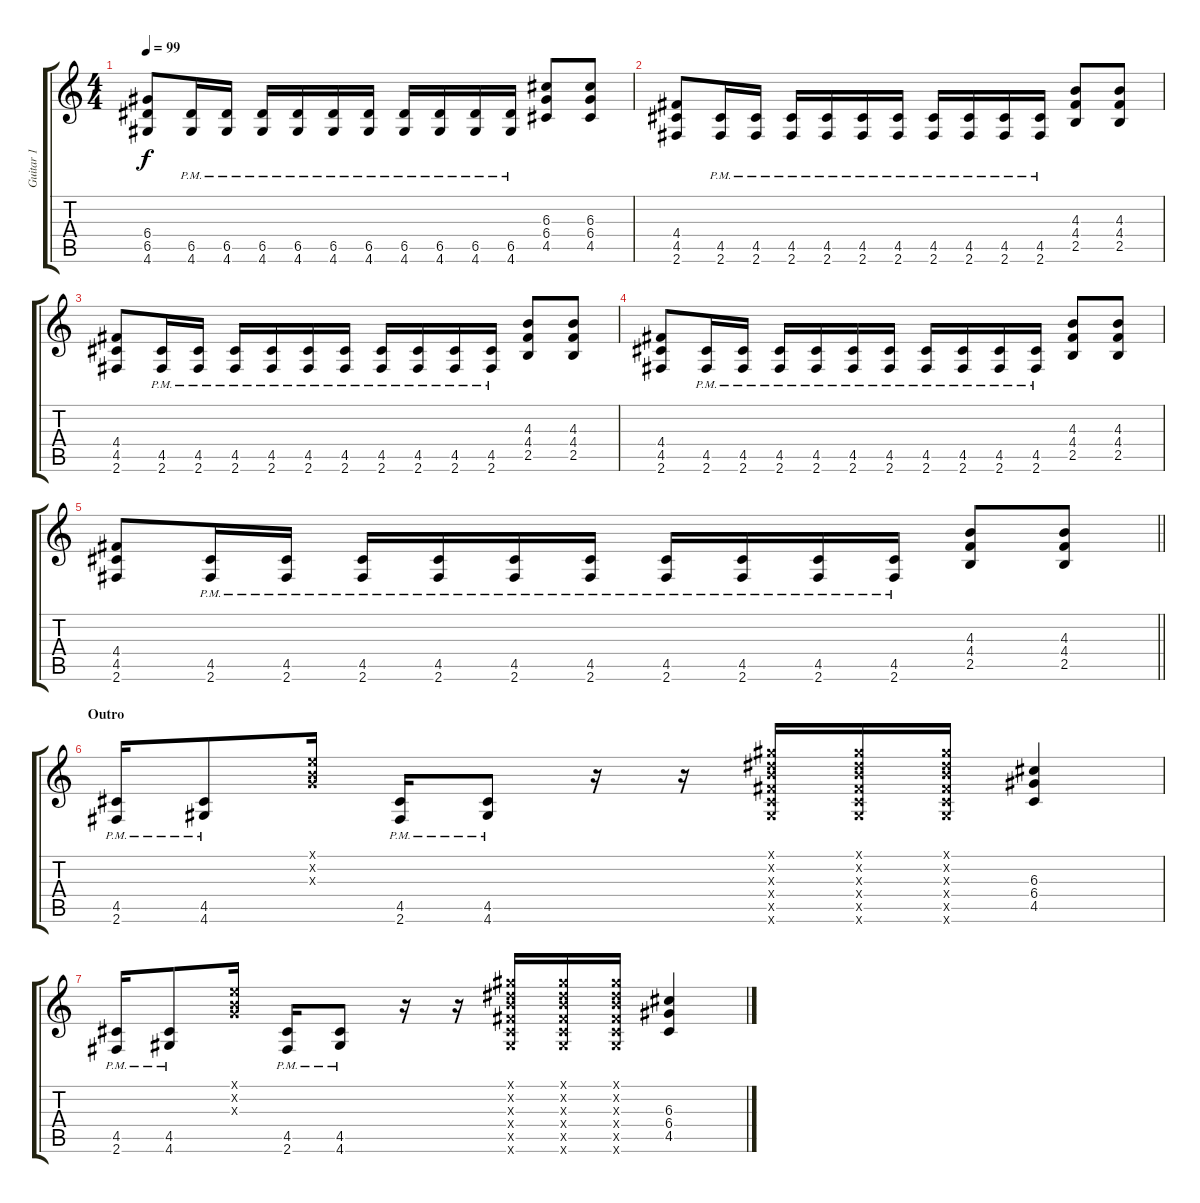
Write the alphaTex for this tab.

\track ("Guitar 1" "Guitar 1") {instrument distortionguitar}
\staff {score tabs}
\tuning (E4 B3 G3 D3 A2 E2) {hide}
\ts (4 4)
\tempo 99
\clef g2
\ks c
(6.4 6.5 4.6).8{dy f} (6.5{pm} 4.6{pm}).16 (6.5{pm} 4.6{pm}).16 (6.5{pm} 4.6{pm}).16 (6.5{pm} 4.6{pm}).16 (6.5{pm} 4.6{pm}).16 (6.5{pm} 4.6{pm}).16 (6.5{pm} 4.6{pm}).16 (6.5{pm} 4.6{pm}).16 (6.5{pm} 4.6{pm}).16 (6.5{pm} 4.6{pm}).16 (6.3 6.4 4.5).8 (6.3 6.4 4.5).8 |
(4.4 4.5 2.6).8 (4.5{pm} 2.6{pm}).16 (4.5{pm} 2.6{pm}).16 (4.5{pm} 2.6{pm}).16 (4.5{pm} 2.6{pm}).16 (4.5{pm} 2.6{pm}).16 (4.5{pm} 2.6{pm}).16 (4.5{pm} 2.6{pm}).16 (4.5{pm} 2.6{pm}).16 (4.5{pm} 2.6{pm}).16 (4.5{pm} 2.6{pm}).16 (4.3 4.4 2.5).8 (4.3 4.4 2.5).8 |
(4.4 4.5 2.6).8 (4.5{pm} 2.6{pm}).16 (4.5{pm} 2.6{pm}).16 (4.5{pm} 2.6{pm}).16 (4.5{pm} 2.6{pm}).16 (4.5{pm} 2.6{pm}).16 (4.5{pm} 2.6{pm}).16 (4.5{pm} 2.6{pm}).16 (4.5{pm} 2.6{pm}).16 (4.5{pm} 2.6{pm}).16 (4.5{pm} 2.6{pm}).16 (4.3 4.4 2.5).8 (4.3 4.4 2.5).8 |
(4.4 4.5 2.6).8 (4.5{pm} 2.6{pm}).16 (4.5{pm} 2.6{pm}).16 (4.5{pm} 2.6{pm}).16 (4.5{pm} 2.6{pm}).16 (4.5{pm} 2.6{pm}).16 (4.5{pm} 2.6{pm}).16 (4.5{pm} 2.6{pm}).16 (4.5{pm} 2.6{pm}).16 (4.5{pm} 2.6{pm}).16 (4.5{pm} 2.6{pm}).16 (4.3 4.4 2.5).8 (4.3 4.4 2.5).8 |
\barLineRight lightlight
(4.4 4.5 2.6).8 (4.5{pm} 2.6{pm}).16 (4.5{pm} 2.6{pm}).16 (4.5{pm} 2.6{pm}).16 (4.5{pm} 2.6{pm}).16 (4.5{pm} 2.6{pm}).16 (4.5{pm} 2.6{pm}).16 (4.5{pm} 2.6{pm}).16 (4.5{pm} 2.6{pm}).16 (4.5{pm} 2.6{pm}).16 (4.5{pm} 2.6{pm}).16 (4.3 4.4 2.5).8 (4.3 4.4 2.5).8 |
\section ("" "Outro")
(4.5{pm} 2.6{pm}).16 (4.5{pm} 4.6{pm}).8 (0.1{x} 0.2{x} 0.3{x}).16 (4.5{pm} 2.6{pm}).16 (4.5{pm} 4.6{pm}).8 r.16 r.16 (4.1{x} 4.2{x} 4.3{x} 4.4{x} 4.5{x} 4.6{x}).16 (4.1{x} 4.2{x} 4.3{x} 4.4{x} 4.5{x} 4.6{x}).16 (4.1{x} 4.2{x} 4.3{x} 4.4{x} 4.5{x} 4.6{x}).16 (6.3 6.4 4.5).4 |
(4.5{pm} 2.6{pm}).16 (4.5{pm} 4.6{pm}).8 (0.1{x} 0.2{x} 0.3{x}).16 (4.5{pm} 2.6{pm}).16 (4.5{pm} 4.6{pm}).8 r.16 r.16 (4.1{x} 4.2{x} 4.3{x} 4.4{x} 4.5{x} 4.6{x}).16 (4.1{x} 4.2{x} 4.3{x} 4.4{x} 4.5{x} 4.6{x}).16 (4.1{x} 4.2{x} 4.3{x} 4.4{x} 4.5{x} 4.6{x}).16 (6.3 6.4 4.5).4
